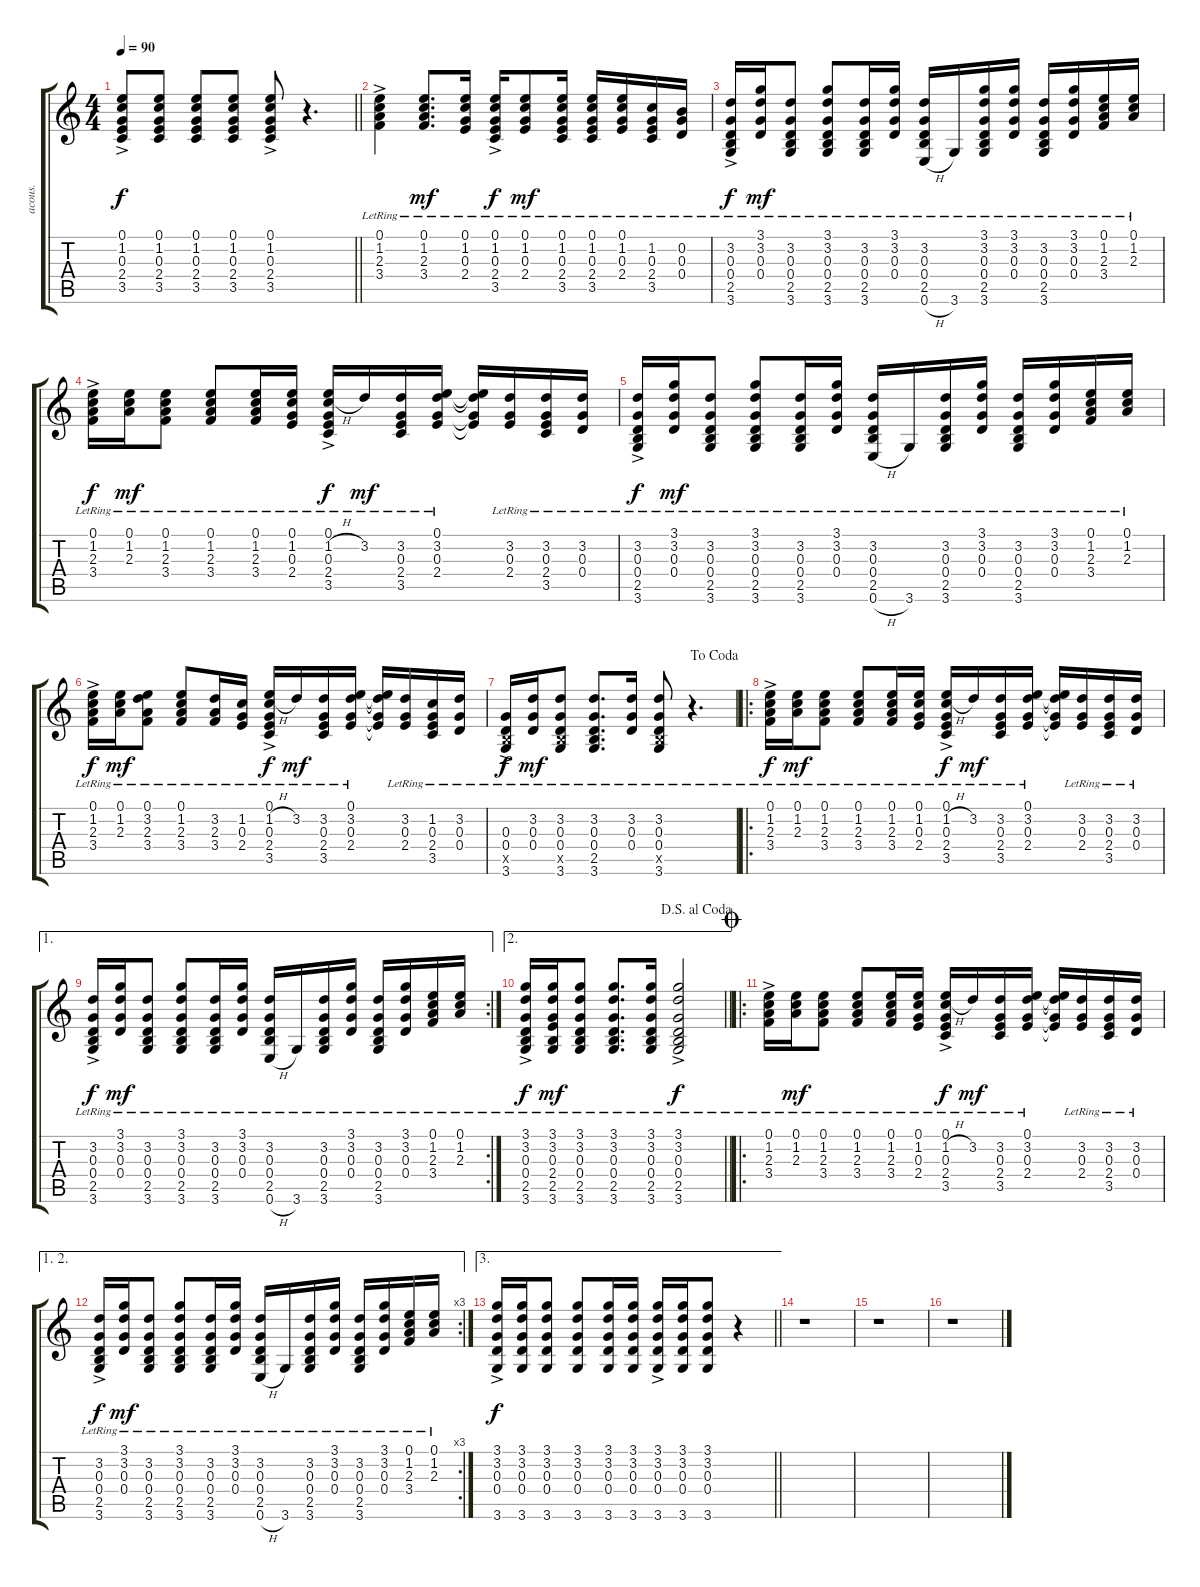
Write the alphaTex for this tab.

\track ("acous." "acous.") {instrument acousticguitarsteel}
\staff {score tabs}
\tuning (E4 B3 G3 D3 A2 E2) {hide}
\ts (4 4)
\tempo 90
\clef g2
\barLineRight lightlight
\ks c
(0.1{ac} 1.2{ac} 0.3{ac} 2.4{ac} 3.5{ac}).8{dy f} (0.1 1.2 0.3 2.4 3.5).8 (0.1 1.2 0.3 2.4 3.5).8 (0.1 1.2 0.3 2.4 3.5).8 (0.1{ac} 1.2{ac} 0.3{ac} 2.4{ac} 3.5{ac}).8 r.4{d} |
(0.1{ac lr} 1.2{ac lr} 2.3{ac lr} 3.4{ac lr}).4 (0.1{lr} 1.2{lr} 2.3{lr} 3.4{lr}).8{d dy mf} (0.1{lr} 1.2{lr} 0.3{lr} 2.4{lr}).16 (0.1{ac lr} 1.2{ac lr} 0.3{ac lr} 2.4{ac lr} 3.5{ac lr}).16{dy f} (0.1{lr} 1.2{lr} 0.3{lr} 2.4{lr}).8{dy mf} (0.1{lr} 1.2{lr} 0.3{lr} 2.4{lr} 3.5{lr}).16 (0.1{lr} 1.2{lr} 0.3{lr} 2.4{lr} 3.5{lr}).16 (0.1{lr} 1.2{lr} 0.3{lr} 2.4{lr}).16 (1.2{lr} 0.3{lr} 2.4{lr} 3.5{lr}).16 (0.2{lr} 0.3{lr} 0.4{lr}).16 |
(3.2{ac lr} 0.3{ac lr} 0.4{ac lr} 2.5{ac lr} 3.6{ac lr}).16{dy f} (3.1{lr} 3.2{lr} 0.3{lr} 0.4{lr}).16{dy mf} (3.2{lr} 0.3{lr} 0.4{lr} 2.5{lr} 3.6{lr}).8 (3.1{lr} 3.2{lr} 0.3{lr} 0.4{lr} 2.5{lr} 3.6{lr}).8 (3.2{lr} 0.3{lr} 0.4{lr} 2.5{lr} 3.6{lr}).16 (3.1{lr} 3.2{lr} 0.3{lr} 0.4{lr}).16 (3.2{lr} 0.3{lr} 0.4{lr} 2.5{lr} 0.6{h lr}).16 3.6{lr}.16 (3.1{lr} 3.2{lr} 0.3{lr} 0.4{lr} 2.5{lr} 3.6{lr}).16 (3.1{lr} 3.2{lr} 0.3{lr} 0.4{lr}).16 (3.2{lr} 0.3{lr} 0.4{lr} 2.5{lr} 3.6{lr}).16 (3.1{lr} 3.2{lr} 0.3{lr} 0.4{lr}).16 (0.1{lr} 1.2{lr} 2.3{lr} 3.4{lr}).16 (0.1{lr} 1.2{lr} 2.3{lr}).16 |
(0.1{ac lr} 1.2{ac lr} 2.3{ac lr} 3.4{ac lr}).16{dy f} (0.1{lr} 1.2{lr} 2.3{lr}).16{dy mf} (0.1{lr} 1.2{lr} 2.3{lr} 3.4{lr}).8 (0.1{lr} 1.2{lr} 2.3{lr} 3.4{lr}).8 (0.1{lr} 1.2{lr} 2.3{lr} 3.4{lr}).16 (0.1{lr} 1.2{lr} 0.3{lr} 2.4{lr}).16 (0.1{ac lr} 1.2{h ac lr} 0.3{ac lr} 2.4{ac lr} 3.5{ac lr}).16{dy f} 3.2{lr}.16{dy mf} (3.2{lr} 0.3{lr} 2.4{lr} 3.5{lr}).16 (0.1{lr} 3.2{lr} 0.3{lr} 2.4{lr}).16 (0.1{t} 3.2{t} 0.3{t} 2.4{t}).16 (3.2{lr} 0.3{lr} 2.4{lr}).16 (3.2{lr} 0.3{lr} 2.4{lr} 3.5{lr}).16 (3.2{lr} 0.3{lr} 0.4{lr}).16 |
(3.2{ac lr} 0.3{ac lr} 0.4{ac lr} 2.5{ac lr} 3.6{ac lr}).16{dy f} (3.1{lr} 3.2{lr} 0.3{lr} 0.4{lr}).16{dy mf} (3.2{lr} 0.3{lr} 0.4{lr} 2.5{lr} 3.6{lr}).8 (3.1{lr} 3.2{lr} 0.3{lr} 0.4{lr} 2.5{lr} 3.6{lr}).8 (3.2{lr} 0.3{lr} 0.4{lr} 2.5{lr} 3.6{lr}).16 (3.1{lr} 3.2{lr} 0.3{lr} 0.4{lr}).16 (3.2{lr} 0.3{lr} 0.4{lr} 2.5{lr} 0.6{h lr}).16 3.6{lr}.16 (3.2{lr} 0.3{lr} 0.4{lr} 2.5{lr} 3.6{lr}).16 (3.1{lr} 3.2{lr} 0.3{lr} 0.4{lr}).16 (3.2{lr} 0.3{lr} 0.4{lr} 2.5{lr} 3.6{lr}).16 (3.1{lr} 3.2{lr} 0.3{lr} 0.4{lr}).16 (0.1{lr} 1.2{lr} 2.3{lr} 3.4{lr}).16 (0.1{lr} 1.2{lr} 2.3{lr}).16 |
(0.1{ac lr} 1.2{ac lr} 2.3{ac lr} 3.4{ac lr}).16{dy f} (0.1{lr} 1.2{lr} 2.3{lr}).16{dy mf} (0.1{lr} 3.2{lr} 2.3{lr} 3.4{lr}).8 (0.1{lr} 1.2{lr} 2.3{lr} 3.4{lr}).8 (3.2{lr} 2.3{lr} 3.4{lr}).16 (1.2{lr} 0.3{lr} 2.4{lr}).16 (0.1{ac lr} 1.2{h ac lr} 0.3{ac lr} 2.4{ac lr} 3.5{ac lr}).16{dy f} 3.2{lr}.16{dy mf} (3.2{lr} 0.3{lr} 2.4{lr} 3.5{lr}).16 (0.1{lr} 3.2{lr} 0.3{lr} 2.4{lr}).16 (0.1{t} 3.2{t} 0.3{t} 2.4{t}).16 (3.2{lr} 0.3{lr} 2.4{lr}).16 (1.2{lr} 0.3{lr} 2.4{lr} 3.5{lr}).16 (3.2{lr} 0.3{lr} 0.4{lr}).16 |
\jump dacoda
(0.3{ac lr} 0.4{ac lr} 2.5{ac x} 3.6{ac lr}).16{dy f} (3.2{lr} 0.3{lr} 0.4{lr}).16{dy mf} (3.2{lr} 0.3{lr} 0.4{lr} 2.5{x} 3.6{lr}).8 (3.2{lr} 0.3{lr} 0.4{lr} 2.5{lr} 3.6{lr}).8{d} (3.2{lr} 0.3{lr} 0.4{lr}).16 (3.2{lr} 0.3{lr} 0.4{lr} 2.5{x} 3.6{lr}).8 r.4{d} |
\ro
(0.1{ac lr} 1.2{ac lr} 2.3{ac lr} 3.4{ac lr}).16{dy f} (0.1{lr} 1.2{lr} 2.3{lr}).16{dy mf} (0.1{lr} 1.2{lr} 2.3{lr} 3.4{lr}).8 (0.1{lr} 1.2{lr} 2.3{lr} 3.4{lr}).8 (0.1{lr} 1.2{lr} 2.3{lr} 3.4{lr}).16 (0.1{lr} 1.2{lr} 0.3{lr} 2.4{lr}).16 (0.1{ac lr} 1.2{h ac lr} 0.3{ac lr} 2.4{ac lr} 3.5{ac lr}).16{dy f} 3.2{lr}.16{dy mf} (3.2{lr} 0.3{lr} 2.4{lr} 3.5{lr}).16 (0.1{lr} 3.2{lr} 0.3{lr} 2.4{lr}).16 (0.1{t} 3.2{t} 0.3{t} 2.4{t}).16 (3.2{lr} 0.3{lr} 2.4{lr}).16 (3.2{lr} 0.3{lr} 2.4{lr} 3.5{lr}).16 (3.2{lr} 0.3{lr} 0.4{lr}).16 |
\ae 1
\rc 2
(3.2{ac lr} 0.3{ac lr} 0.4{ac lr} 2.5{ac lr} 3.6{ac lr}).16{dy f} (3.1{lr} 3.2{lr} 0.3{lr} 0.4{lr}).16{dy mf} (3.2{lr} 0.3{lr} 0.4{lr} 2.5{lr} 3.6{lr}).8 (3.1{lr} 3.2{lr} 0.3{lr} 0.4{lr} 2.5{lr} 3.6{lr}).8 (3.2{lr} 0.3{lr} 0.4{lr} 2.5{lr} 3.6{lr}).16 (3.1{lr} 3.2{lr} 0.3{lr} 0.4{lr}).16 (3.2{lr} 0.3{lr} 0.4{lr} 2.5{lr} 0.6{h lr}).16 3.6{lr}.16 (3.2{lr} 0.3{lr} 0.4{lr} 2.5{lr} 3.6{lr}).16 (3.1{lr} 3.2{lr} 0.3{lr} 0.4{lr}).16 (3.2{lr} 0.3{lr} 0.4{lr} 2.5{lr} 3.6{lr}).16 (3.1{lr} 3.2{lr} 0.3{lr} 0.4{lr}).16 (0.1{lr} 1.2{lr} 2.3{lr} 3.4{lr}).16 (0.1{lr} 1.2{lr} 2.3{lr}).16 |
\ae 2
\jump dalsegnoalcoda
\barLineRight lightlight
(3.1{ac lr} 3.2{ac lr} 0.3{ac lr} 0.4{ac lr} 2.5{ac lr} 3.6{ac lr}).16{dy f} (3.1{lr} 3.2{lr} 0.3{lr} 2.4{lr} 2.5{lr} 3.6{lr}).16{dy mf} (3.1{lr} 3.2{lr} 0.3{lr} 0.4{lr} 2.5{lr} 3.6{lr}).8 (3.1{lr} 3.2{lr} 0.3{lr} 0.4{lr} 2.5{lr} 3.6{lr}).8{d} (3.1{lr} 3.2{lr} 0.3{lr} 0.4{lr} 2.5{lr} 3.6{lr}).16 (3.1{ac lr} 3.2{ac lr} 0.3{ac lr} 0.4{ac lr} 2.5{ac lr} 3.6{ac lr}).2{dy f} |
\ro
\jump coda
(0.1{ac lr} 1.2{ac lr} 2.3{ac lr} 3.4{ac lr}).16 (0.1{lr} 1.2{lr} 2.3{lr}).16{dy mf} (0.1{lr} 1.2{lr} 2.3{lr} 3.4{lr}).8 (0.1{lr} 1.2{lr} 2.3{lr} 3.4{lr}).8 (0.1{lr} 1.2{lr} 2.3{lr} 3.4{lr}).16 (0.1{lr} 1.2{lr} 0.3{lr} 2.4{lr}).16 (0.1{ac lr} 1.2{h ac lr} 0.3{ac lr} 2.4{ac lr} 3.5{ac lr}).16{dy f} 3.2{lr}.16{dy mf} (3.2{lr} 0.3{lr} 2.4{lr} 3.5{lr}).16 (0.1{lr} 3.2{lr} 0.3{lr} 2.4{lr}).16 (0.1{t} 3.2{t} 0.3{t} 2.4{t}).16 (3.2{lr} 0.3{lr} 2.4{lr}).16 (3.2{lr} 0.3{lr} 2.4{lr} 3.5{lr}).16 (3.2{lr} 0.3{lr} 0.4{lr}).16 |
\ae (1 2)
\rc 3
(3.2{ac lr} 0.3{ac lr} 0.4{ac lr} 2.5{ac lr} 3.6{ac lr}).16{dy f} (3.1{lr} 3.2{lr} 0.3{lr} 0.4{lr}).16{dy mf} (3.2{lr} 0.3{lr} 0.4{lr} 2.5{lr} 3.6{lr}).8 (3.1{lr} 3.2{lr} 0.3{lr} 0.4{lr} 2.5{lr} 3.6{lr}).8 (3.2{lr} 0.3{lr} 0.4{lr} 2.5{lr} 3.6{lr}).16 (3.1{lr} 3.2{lr} 0.3{lr} 0.4{lr}).16 (3.2{lr} 0.3{lr} 0.4{lr} 2.5{lr} 0.6{h lr}).16 3.6{lr}.16 (3.2{lr} 0.3{lr} 0.4{lr} 2.5{lr} 3.6{lr}).16 (3.1{lr} 3.2{lr} 0.3{lr} 0.4{lr}).16 (3.2{lr} 0.3{lr} 0.4{lr} 2.5{lr} 3.6{lr}).16 (3.1{lr} 3.2{lr} 0.3{lr} 0.4{lr}).16 (0.1{lr} 1.2{lr} 2.3{lr} 3.4{lr}).16 (0.1{lr} 1.2{lr} 2.3{lr}).16 |
\ae 3
\barLineRight lightlight
(3.1{ac} 3.2{ac} 0.3{ac} 0.4{ac} 3.6{ac}).16{dy f} (3.1 3.2 0.3 0.4 3.6).16 (3.1 3.2 0.3 0.4 3.6).8 (3.1 3.2 0.3 0.4 3.6).8 (3.1 3.2 0.3 0.4 3.6).16 (3.1 3.2 0.3 0.4 3.6).16 (3.1{ac} 3.2{ac} 0.3{ac} 0.4{ac} 3.6{ac}).16 (3.1 3.2 0.3 0.4 3.6).16 (3.1 3.2 0.3 0.4 3.6).8 r.4 |
r.1 |
r.1 |
r.1
